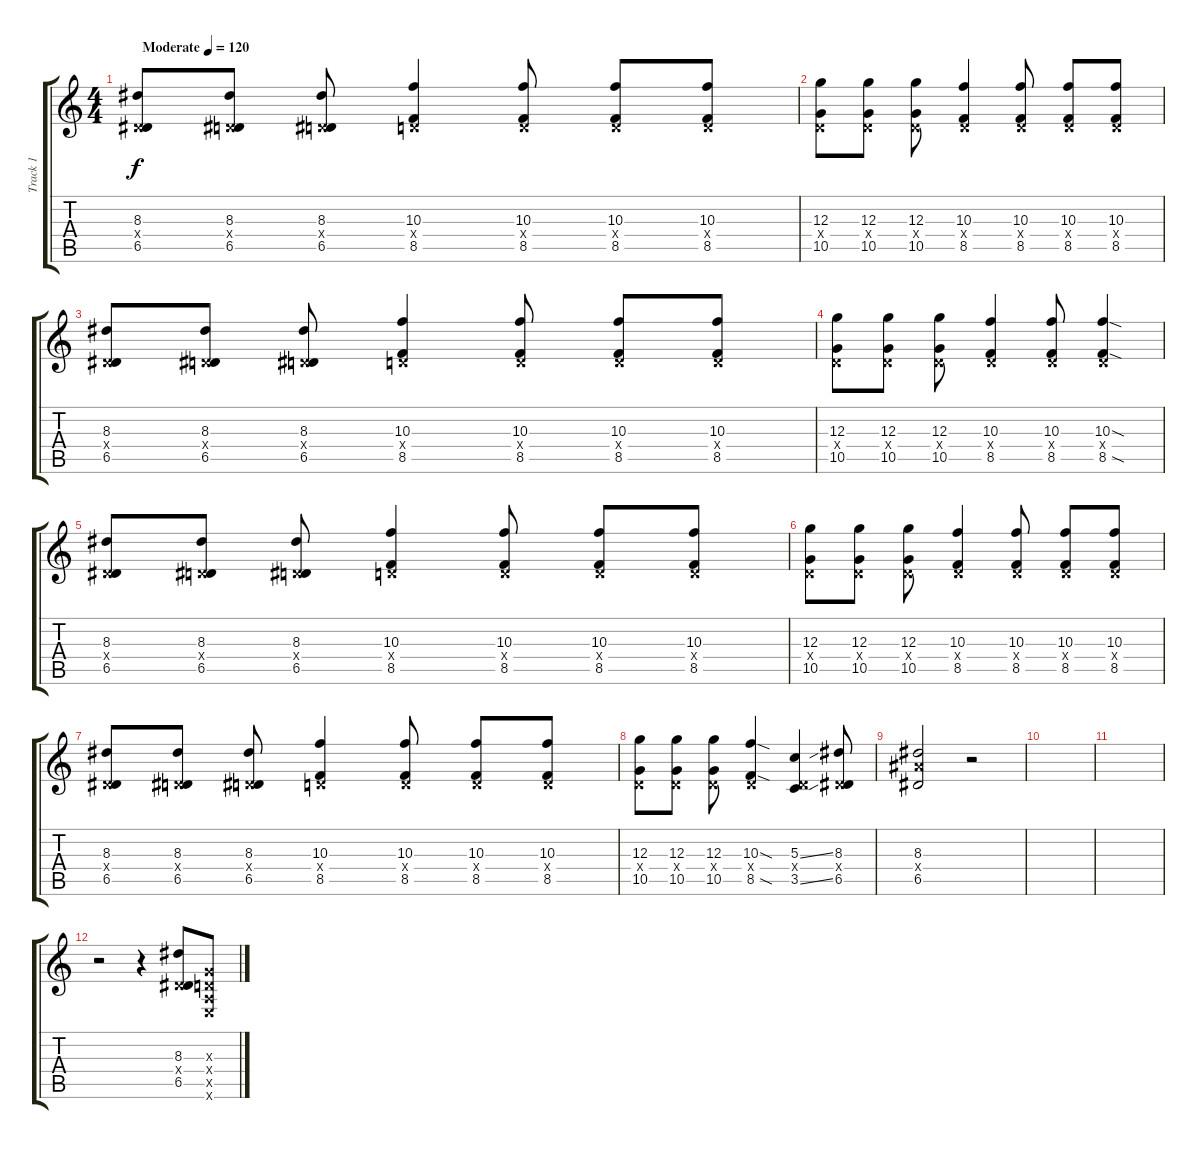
\track ("Track 1" "Track 1") {instrument overdrivenguitar}
\staff {score tabs}
\tuning (E4 B3 G3 D3 A2 E2) {hide}
\ts (4 4)
\tempo (120 "Moderate")
\clef g2
\ks c
(8.3 0.4{x} 6.5).8{dy f instrument overdrivenguitar} (8.3 0.4{x} 6.5).8 (8.3 0.4{x} 6.5).8 (10.3 0.4{x} 8.5).4 (10.3 0.4{x} 8.5).8 (10.3 0.4{x} 8.5).8 (10.3 0.4{x} 8.5).8 |
(12.3 0.4{x} 10.5).8 (12.3 0.4{x} 10.5).8 (12.3 0.4{x} 10.5).8 (10.3 0.4{x} 8.5).4 (10.3 0.4{x} 8.5).8 (10.3 0.4{x} 8.5).8 (10.3 0.4{x} 8.5).8 |
(8.3 0.4{x} 6.5).8 (8.3 0.4{x} 6.5).8 (8.3 0.4{x} 6.5).8 (10.3 0.4{x} 8.5).4 (10.3 0.4{x} 8.5).8 (10.3 0.4{x} 8.5).8 (10.3 0.4{x} 8.5).8 |
(12.3 0.4{x} 10.5).8 (12.3 0.4{x} 10.5).8 (12.3 0.4{x} 10.5).8 (10.3 0.4{x} 8.5).4 (10.3 0.4{x} 8.5).8 (10.3{sod} 0.4{x} 8.5{sod}).4 |
(8.3 0.4{x} 6.5).8 (8.3 0.4{x} 6.5).8 (8.3 0.4{x} 6.5).8 (10.3 0.4{x} 8.5).4 (10.3 0.4{x} 8.5).8 (10.3 0.4{x} 8.5).8 (10.3 0.4{x} 8.5).8 |
(12.3 0.4{x} 10.5).8 (12.3 0.4{x} 10.5).8 (12.3 0.4{x} 10.5).8 (10.3 0.4{x} 8.5).4 (10.3 0.4{x} 8.5).8 (10.3 0.4{x} 8.5).8 (10.3 0.4{x} 8.5).8 |
(8.3 0.4{x} 6.5).8 (8.3 0.4{x} 6.5).8 (8.3 0.4{x} 6.5).8 (10.3 0.4{x} 8.5).4 (10.3 0.4{x} 8.5).8 (10.3 0.4{x} 8.5).8 (10.3 0.4{x} 8.5).8 |
(12.3 0.4{x} 10.5).8 (12.3 0.4{x} 10.5).8 (12.3 0.4{x} 10.5).8 (10.3{sod} 0.4{x} 8.5{sod}).4 (5.3{ss} 0.4{x} 3.5{ss}).4 (8.3 0.4{x} 6.5).8 |
(8.3 8.4{x} 6.5).2 r.2 |
|
|
r.2 r.4 (8.3 0.4{x} 6.5).8 (0.3{x} 0.4{x} 0.5{x} 0.6{x}).8
